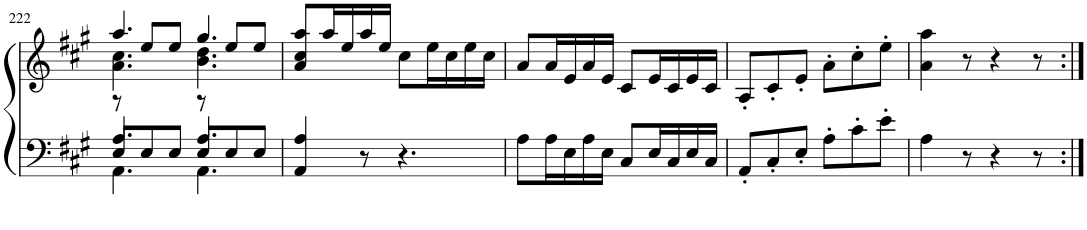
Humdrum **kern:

**kern	**kern
*part1	*part1
*staff2	*staff1
*I"Piano	*
*I'Pno.	*
!!LO:PB:g=z
*clefF4	*clefG2
*k[f#c#g#]	*k[f#c#g#]
*A:	*A:
*M6/8	*M6/8
=222	=222
*^	*^
*	*^	*	*^
4.A/	4.AA\	8E/L	4.aa/	4.a\ 4.cc#\	8r
.	.	8E/	.	.	8ee/L
.	.	8E/J	.	.	8ee/J
4.A/	4.AA\	8E/L	4.gg#/	4.b\ 4.dd\	8r
.	.	8E/	.	.	8ee/L
.	.	8E/J	.	.	8ee/J
*v	*v	*v	*	*	*
*	*v	*v	*v
=223	=223
4AA/ 4A/	8a/ 8cc#/ 8aa/L
.	16aa/L
.	16ee/
8r	16aa/
.	16ee/JJ
4.r	8cc#\L
.	16ee\L
.	16cc#\
.	16ee\
.	16cc#\JJ
=224	=224
8A\L	8a/L
16A\L	16a/L
16E\	16e/
16A\	16a/
16E\JJ	16e/JJ
8C#/L	8c#/L
16E/L	16e/L
16C#/	16c#/
16E/	16e/
16C#/JJ	16c#/JJ
=225	=225
8AA'/L	8A'/L
8C#'/	8c#'/
8E'/J	8e'/J
8A'\L	8a'\L
8c#'\	8cc#'\
8e'\J	8ee'\J
=226	=226
4A\	4a\ 4aa\
8r	8r
4r	4r
8r	8r
=:|!	=:|!
*-	*-
